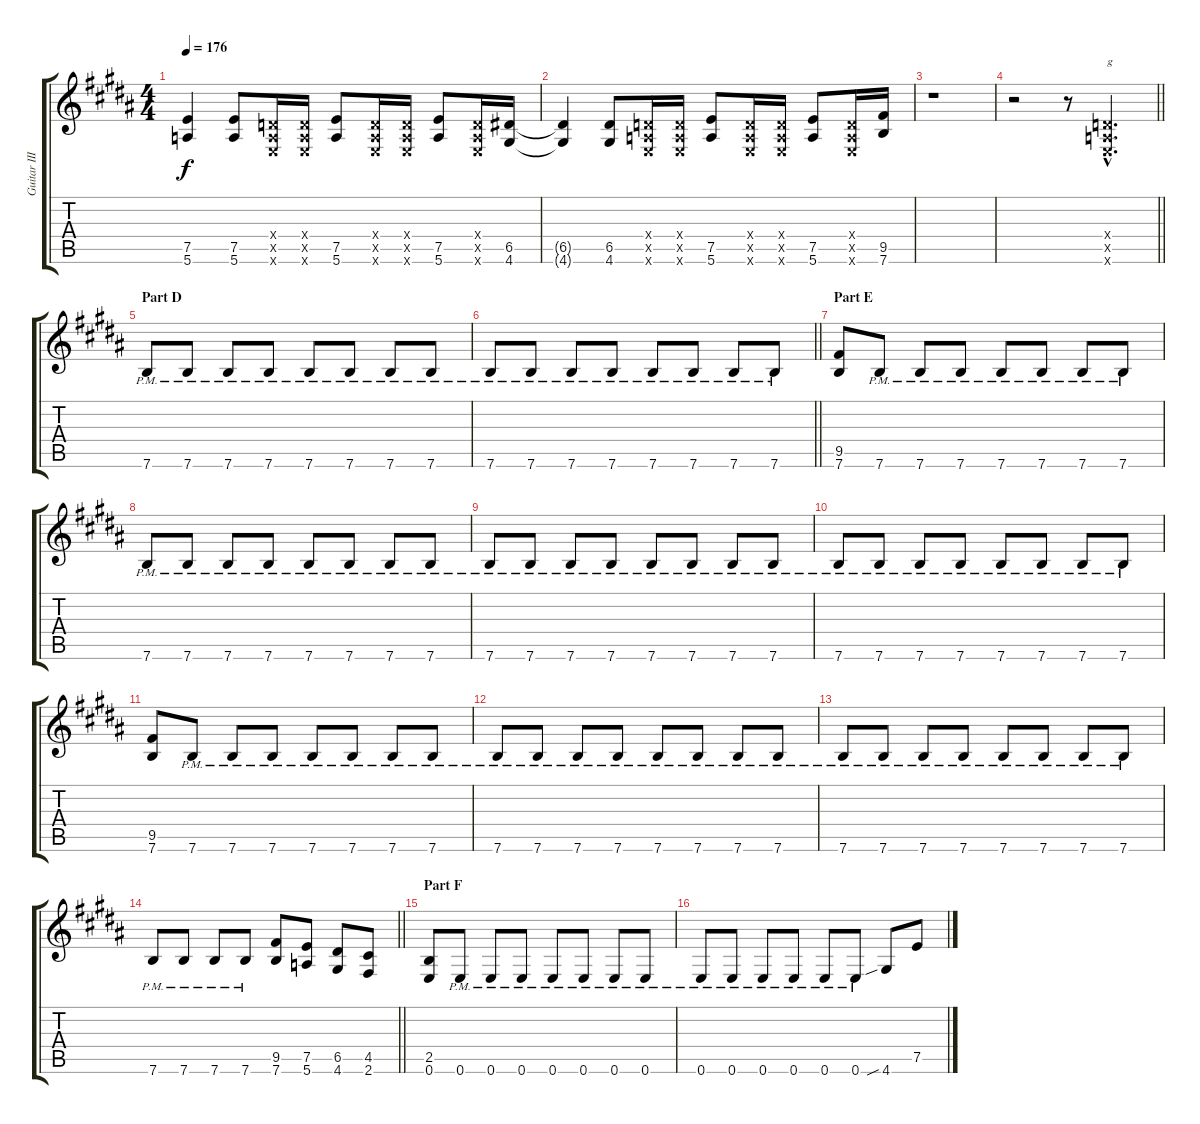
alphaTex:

\track ("Guitar III (Kazuma)" "Guitar III") {instrument distortionguitar}
\staff {score tabs}
\tuning (E4 B3 G3 D3 A2 E2) {hide}
\ts (4 4)
\tempo 176
\clef g2
\ks b
(7.5{t} 5.6{t}).4{dy f} (7.5 5.6).8 (0.4{x} 0.5{x} 0.6{x}).16 (0.4{x} 0.5{x} 0.6{x}).16 (7.5 5.6).8 (0.4{x} 0.5{x} 0.6{x}).16 (0.4{x} 0.5{x} 0.6{x}).16 (7.5 5.6).8 (0.4{x} 0.5{x} 0.6{x}).16 (6.5 4.6).16 |
(6.5{t} 4.6{t}).4 (6.5 4.6).8 (0.4{x} 0.5{x} 0.6{x}).16 (0.4{x} 0.5{x} 0.6{x}).16 (7.5 5.6).8 (0.4{x} 0.5{x} 0.6{x}).16 (0.4{x} 0.5{x} 0.6{x}).16 (7.5 5.6).8 (0.4{x} 0.5{x} 0.6{x}).16 (9.5 7.6).16 |
r.1 |
\barLineRight lightlight
r.2 r.8 (0.4{hac x} 0.5{hac x} 0.6{hac x}).4{d txt "g"} |
\section ("" "Part D")
7.6{pm}.8 7.6{pm}.8 7.6{pm}.8 7.6{pm}.8 7.6{pm}.8 7.6{pm}.8 7.6{pm}.8 7.6{pm}.8 |
\barLineRight lightlight
7.6{pm}.8 7.6{pm}.8 7.6{pm}.8 7.6{pm}.8 7.6{pm}.8 7.6{pm}.8 7.6{pm}.8 7.6{pm}.8 |
\section ("" "Part E")
(9.5 7.6).8 7.6{pm}.8 7.6{pm}.8 7.6{pm}.8 7.6{pm}.8 7.6{pm}.8 7.6{pm}.8 7.6{pm}.8 |
7.6{pm}.8 7.6{pm}.8 7.6{pm}.8 7.6{pm}.8 7.6{pm}.8 7.6{pm}.8 7.6{pm}.8 7.6{pm}.8 |
7.6{pm}.8 7.6{pm}.8 7.6{pm}.8 7.6{pm}.8 7.6{pm}.8 7.6{pm}.8 7.6{pm}.8 7.6{pm}.8 |
7.6{pm}.8 7.6{pm}.8 7.6{pm}.8 7.6{pm}.8 7.6{pm}.8 7.6{pm}.8 7.6{pm}.8 7.6{pm}.8 |
(9.5 7.6).8 7.6{pm}.8 7.6{pm}.8 7.6{pm}.8 7.6{pm}.8 7.6{pm}.8 7.6{pm}.8 7.6{pm}.8 |
7.6{pm}.8 7.6{pm}.8 7.6{pm}.8 7.6{pm}.8 7.6{pm}.8 7.6{pm}.8 7.6{pm}.8 7.6{pm}.8 |
7.6{pm}.8 7.6{pm}.8 7.6{pm}.8 7.6{pm}.8 7.6{pm}.8 7.6{pm}.8 7.6{pm}.8 7.6{pm}.8 |
\barLineRight lightlight
7.6{pm}.8 7.6{pm}.8 7.6{pm}.8 7.6{pm}.8 (9.5 7.6).8 (7.5 5.6).8 (6.5 4.6).8 (4.5 2.6).8 |
\section ("" "Part F")
(2.5 0.6).8 0.6{pm}.8 0.6{pm}.8 0.6{pm}.8 0.6{pm}.8 0.6{pm}.8 0.6{pm}.8 0.6{pm}.8 |
0.6{pm}.8 0.6{pm}.8 0.6{pm}.8 0.6{pm}.8 0.6{pm}.8 0.6{pm}.8 4.6{sib}.8 7.5.8
